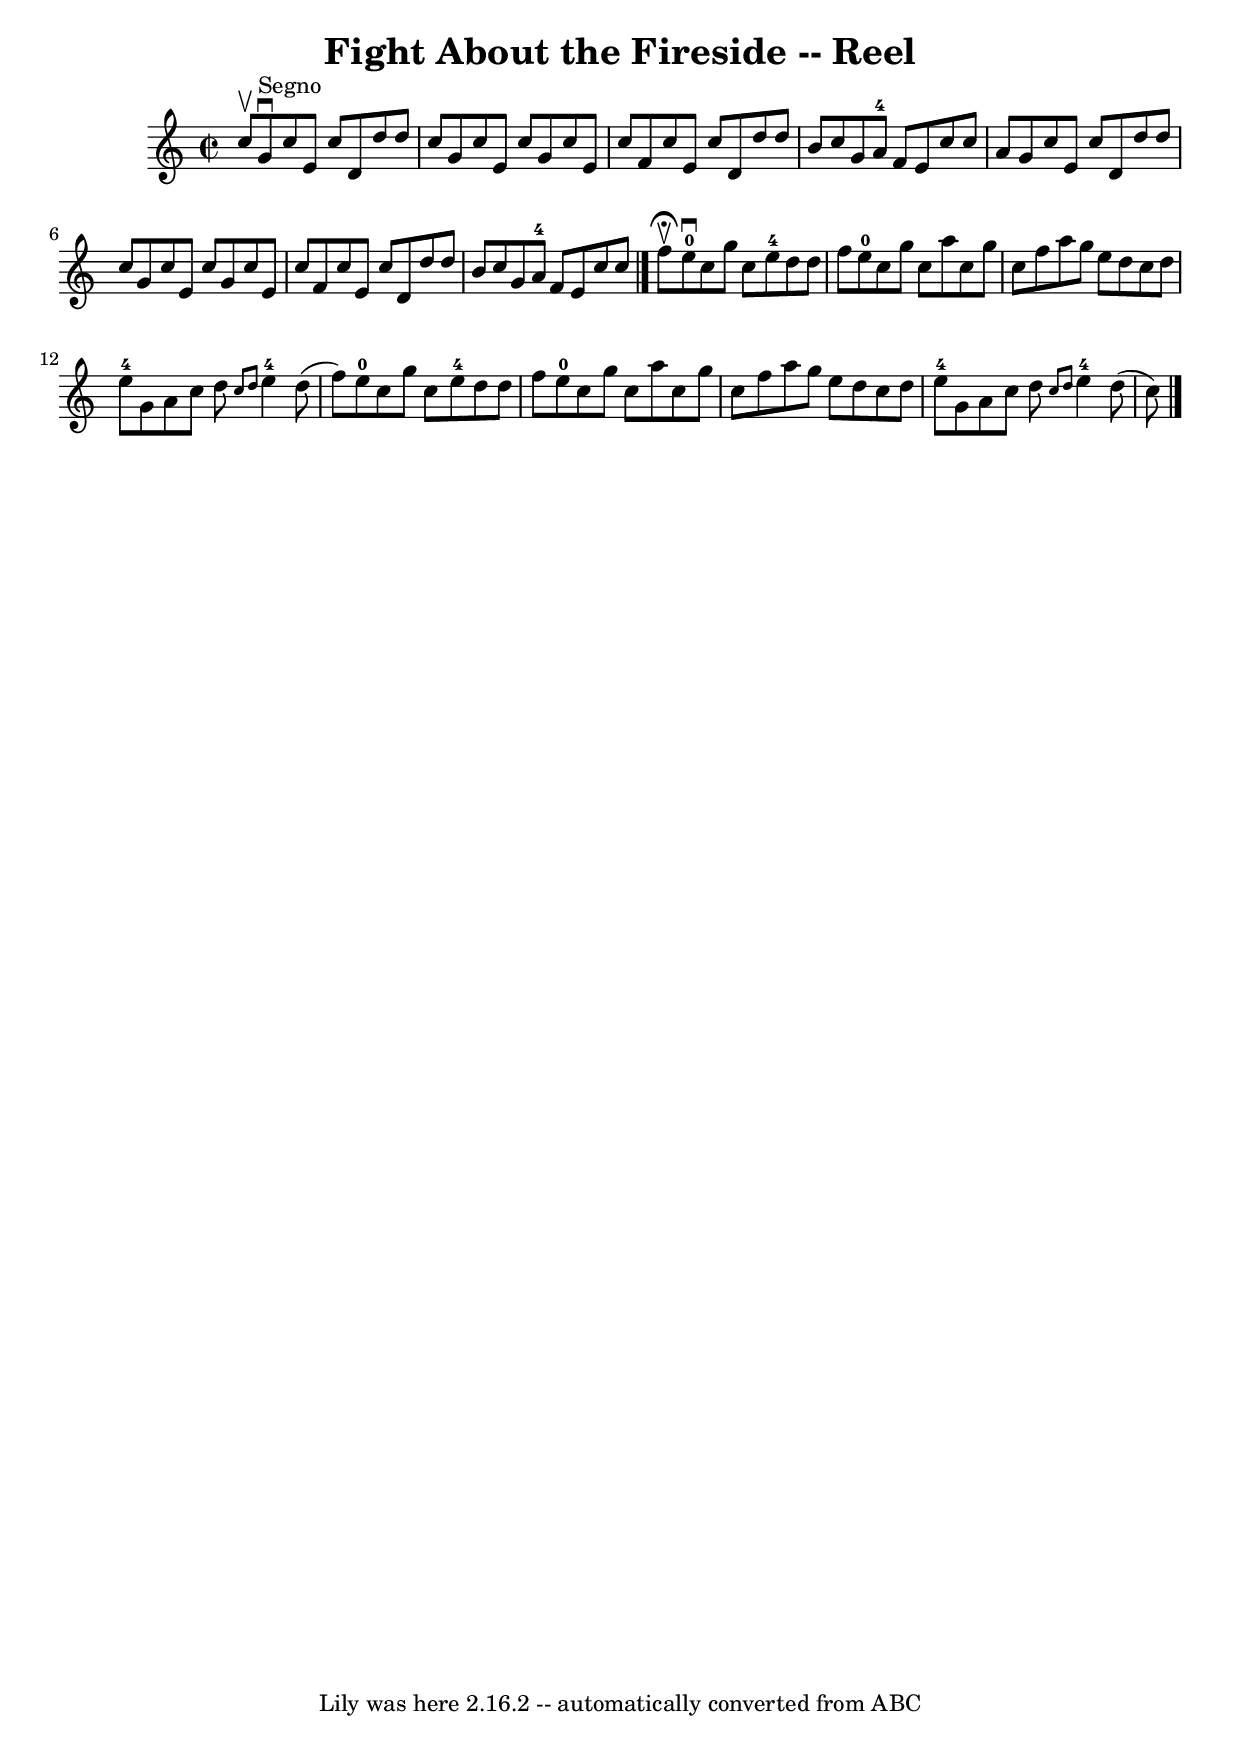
\version "2.16.2"
\include "Mammoth.ily"
\header {
  %% book = "Ryan's Mammoth Collection"
  crossRefNumber = "1"
  footnotes = "\\\\358"
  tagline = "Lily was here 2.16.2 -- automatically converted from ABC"
  title = "Fight About the Fireside -- Reel"

}
voicedefault =  {


  \override Staff.TimeSignature #'style = #'C
  \time 2/2 
  \key c \major
  c''8^\upbow   |
  g'8^"Segno"^\downbow   
  c''8 e'8 c''8 d'8 d''8 d''8 c''8    |
  g'8 c''8    
  e'8 c''8 g'8 c''8 e'8 c''8    |
  f'8 c''8 e'8    
  c''8 d'8 d''8 d''8 b'8    |
  c''8 g'8 a'8-4 f'8  
  e'8 c''8 c''8 a'8    |
  g'8 c''8 e'8 c''8 d'8  
  d''8 d''8 c''8    |
  g'8 c''8 e'8 c''8 g'8 c''8  
  e'8 c''8    |
  f'8 c''8 e'8 c''8 d'8 d''8 d''8   
  b'8    |
  c''8 g'8 a'8-4 f'8 e'8 c''8 c''8    
  \bar "|." f''8^\fermata^\upbow |
  e''8-0^\downbow c''8    
  g''8 c''8 e''8-4 d''8 d''8 f''8    |
  e''8-0   
  c''8 g''8 c''8 a''8 c''8 g''8 c''8    |
  f''8 a''8 
  g''8 e''8 d''8 c''8 d''8 e''8-4   |
  g'8    
  a'8 c''8 d''8  \grace { c''8 d''8  
			} e''4-4 d''8 (f''8-)   |
  e''8-0 c''8 g''8 c''8 e''8-4 d''8    
  d''8 f''8    |
  e''8-0 c''8 g''8 c''8 a''8 c''8   
  g''8 c''8    |
  f''8 a''8 g''8 e''8 d''8 c''8    
  d''8 e''8-4   |
  g'8 a'8 c''8 d''8  \grace { c''8 
			      d''8  
			    } e''4-4 d''8 (c''8)       \bar "|."   

}

\score{
  <<

    \context Staff="default"
    {
      \voicedefault 
      
    }

  >>
  \layout {
    
  }
  \midi {
  }

}
